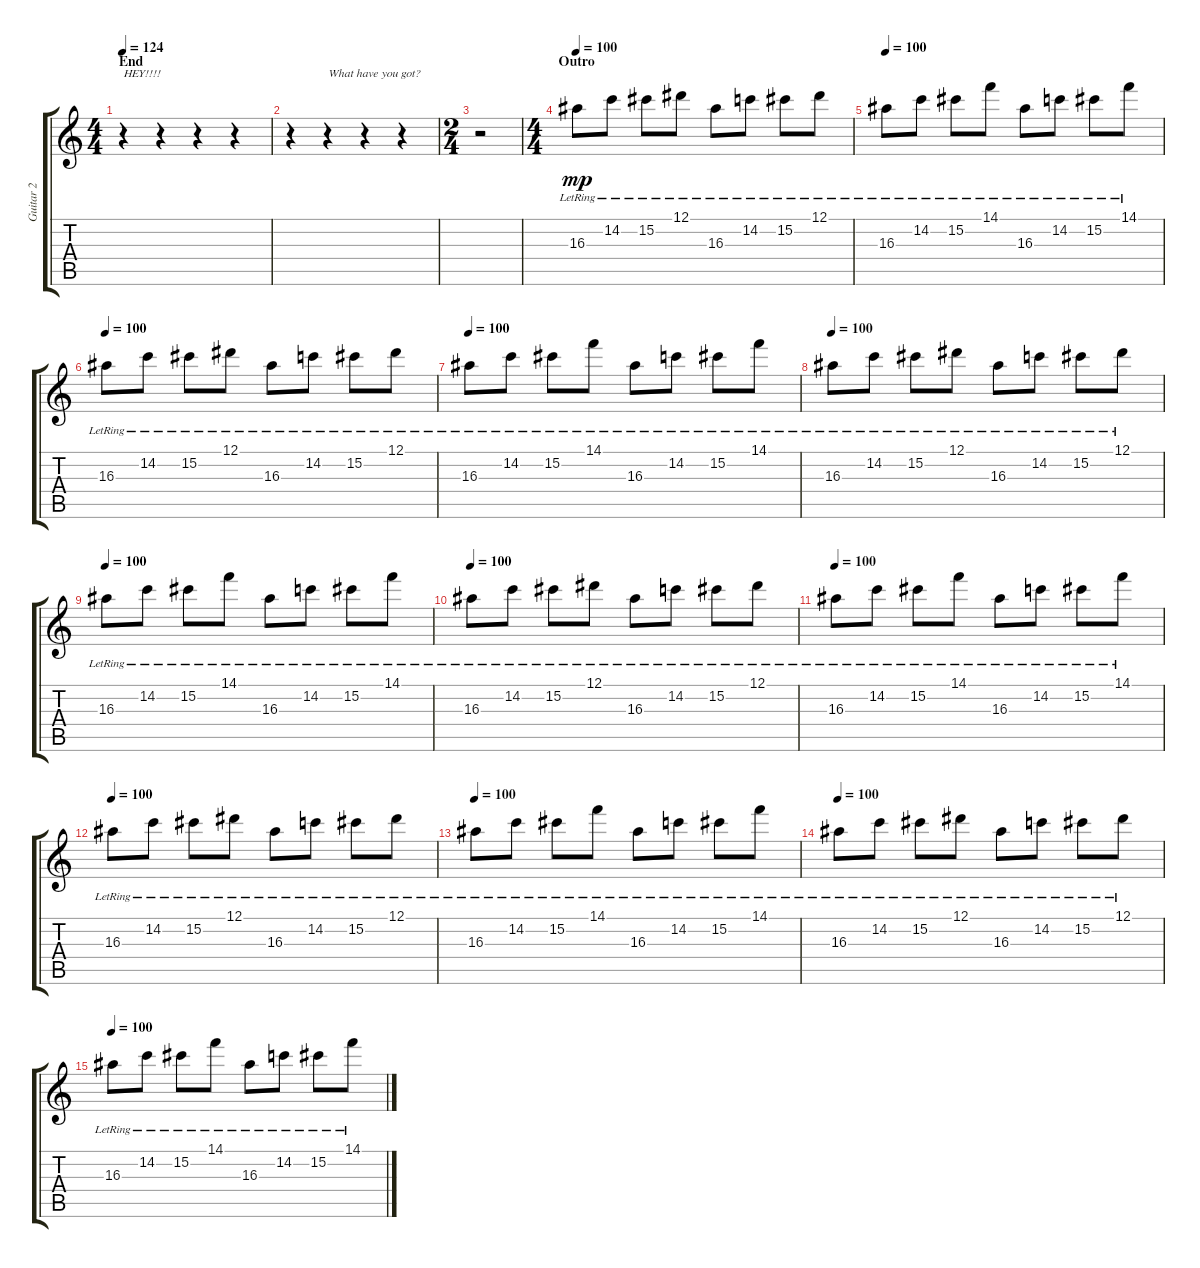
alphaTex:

\track ("Guitar 2" "Guitar 2") {instrument electricguitarjazz}
\staff {score tabs}
\tuning (Eb4 Bb3 Gb3 Db3 Ab2 Db2) {hide}
\ts (4 4)
\section ("" "End")
\tempo 124
\clef g2
\ks c
r.4{txt "HEY!!!!" dy mp} r.4 r.4 r.4 |
r.4 r.4{txt "What have you got?"} r.4 r.4 |
\ts (2 4)
r.2 |
\ts (4 4)
\section ("" "Outro")
\tempo 100
16.3{lr}.8{volume 13} 14.2{lr}.8 15.2{lr}.8 12.1{lr}.8 16.3{lr}.8 14.2{lr}.8 15.2{lr}.8 12.1{lr}.8 |
\tempo 100
16.3{lr}.8 14.2{lr}.8 15.2{lr}.8 14.1{lr}.8 16.3{lr}.8 14.2{lr}.8 15.2{lr}.8 14.1{lr}.8 |
\tempo 100
16.3{lr}.8 14.2{lr}.8 15.2{lr}.8 12.1{lr}.8 16.3{lr}.8 14.2{lr}.8 15.2{lr}.8 12.1{lr}.8 |
\tempo 100
16.3{lr}.8 14.2{lr}.8 15.2{lr}.8 14.1{lr}.8 16.3{lr}.8 14.2{lr}.8 15.2{lr}.8 14.1{lr}.8 |
\tempo 100
16.3{lr}.8 14.2{lr}.8 15.2{lr}.8 12.1{lr}.8 16.3{lr}.8 14.2{lr}.8 15.2{lr}.8 12.1{lr}.8 |
\tempo 100
16.3{lr}.8 14.2{lr}.8 15.2{lr}.8 14.1{lr}.8 16.3{lr}.8 14.2{lr}.8 15.2{lr}.8 14.1{lr}.8 |
\tempo 100
16.3{lr}.8 14.2{lr}.8 15.2{lr}.8 12.1{lr}.8 16.3{lr}.8 14.2{lr}.8 15.2{lr}.8 12.1{lr}.8 |
\tempo 100
16.3{lr}.8 14.2{lr}.8 15.2{lr}.8 14.1{lr}.8 16.3{lr}.8 14.2{lr}.8 15.2{lr}.8 14.1{lr}.8 |
\tempo 100
16.3{lr}.8 14.2{lr}.8 15.2{lr}.8 12.1{lr}.8 16.3{lr}.8 14.2{lr}.8 15.2{lr}.8 12.1{lr}.8 |
\tempo 100
16.3{lr}.8 14.2{lr}.8 15.2{lr}.8 14.1{lr}.8 16.3{lr}.8 14.2{lr}.8 15.2{lr}.8 14.1{lr}.8 |
\tempo 100
16.3{lr}.8 14.2{lr}.8 15.2{lr}.8 12.1{lr}.8 16.3{lr}.8 14.2{lr}.8 15.2{lr}.8 12.1{lr}.8 |
\tempo 100
16.3{lr}.8 14.2{lr}.8 15.2{lr}.8 14.1{lr}.8 16.3{lr}.8 14.2{lr}.8 15.2{lr}.8 14.1{lr}.8
